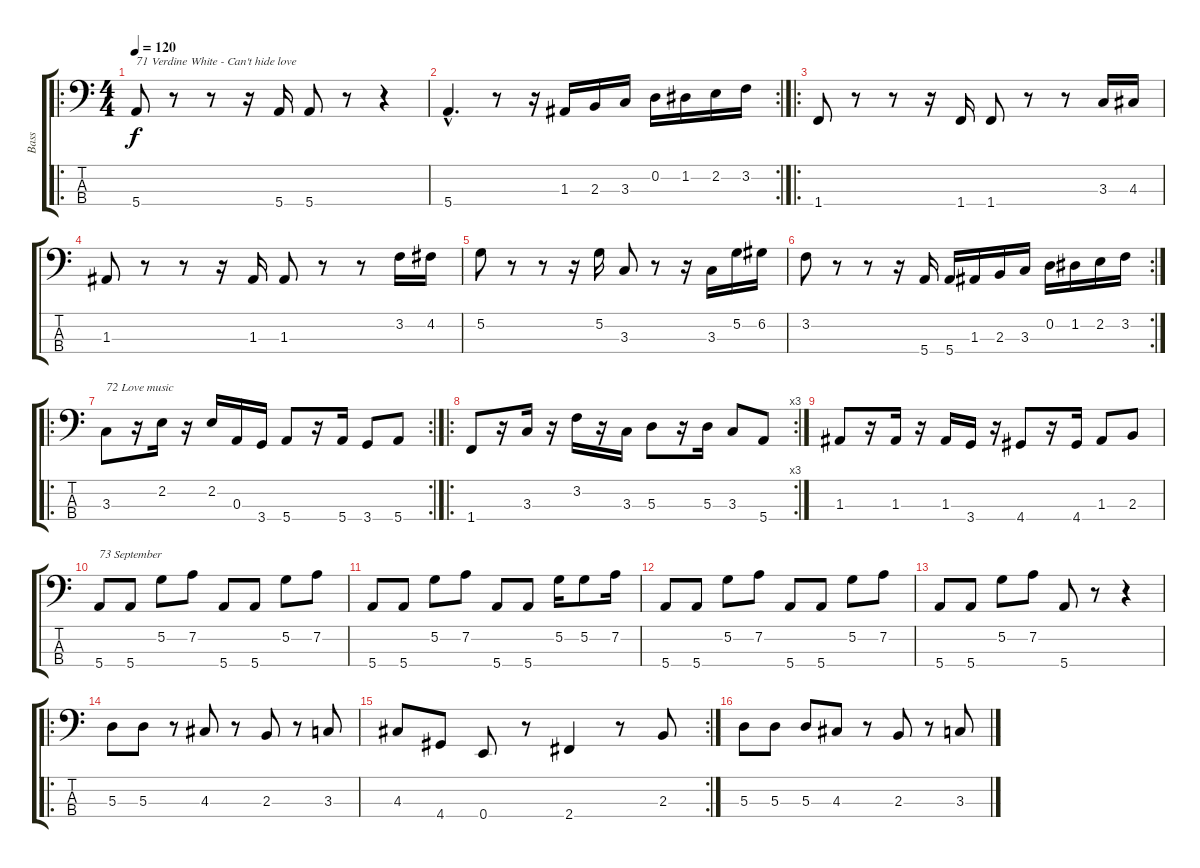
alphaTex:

\track ("Bass" "Bass") {instrument electricbassfinger}
\staff {score tabs}
\tuning (G2 D2 A1 E1) {hide}
\ro
\ts (4 4)
\tempo 120
\clef f4
\ks c
5.4.8{txt "71 Verdine White - Can't hide love" dy f} r.8 r.8 r.16 5.4.16 5.4.8 r.8 r.4 |
\rc 2
5.4{hac}.4{d} r.8 r.16 1.3.16 2.3.16 3.3.16 0.2.16 1.2.16 2.2.16 3.2.16 |
\ro
1.4.8 r.8 r.8 r.16 1.4.16 1.4.8 r.8 r.8 3.3.16 4.3.16 |
1.3.8 r.8 r.8 r.16 1.3.16 1.3.8 r.8 r.8 3.2.16 4.2.16 |
5.2.8 r.8 r.8 r.16 5.2.16 3.3.8 r.8 r.16 3.3.16 5.2.16 6.2.16 |
\rc 2
3.2.8 r.8 r.8 r.16 5.4.16 5.4.16 1.3.16 2.3.16 3.3.16 0.2.16 1.2.16 2.2.16 3.2.16 |
\ro
\rc 2
3.3.8{txt "72 Love music"} r.16 2.2.16 r.16 2.2.16 0.3.16 3.4.16 5.4.8 r.16 5.4.16 3.4.8 5.4.8 |
\ro
\rc 3
1.4.8 r.16 3.3.16 r.16 3.2.16 r.16 3.3.16 5.3.8 r.16 5.3.16 3.3.8 5.4.8 |
1.3.8 r.16 1.3.16 r.16 1.3.16 3.4.16 r.16 4.4.8 r.16 4.4.16 1.3.8 2.3.8 |
5.4.8{txt "73 September"} 5.4.8 5.2.8 7.2.8 5.4.8 5.4.8 5.2.8 7.2.8 |
5.4.8 5.4.8 5.2.8 7.2.8 5.4.8 5.4.8 5.2.16 5.2.8 7.2.16 |
5.4.8 5.4.8 5.2.8 7.2.8 5.4.8 5.4.8 5.2.8 7.2.8 |
5.4.8 5.4.8 5.2.8 7.2.8 5.4.8 r.8 r.4 |
\ro
5.3.8 5.3.8 r.8 4.3.8 r.8 2.3.8 r.8 3.3.8 |
\rc 2
4.3.8 4.4.8 0.4.8 r.8 2.4.4 r.8 2.3.8 |
5.3.8 5.3.8 5.3.8 4.3.8 r.8 2.3.8 r.8 3.3.8
